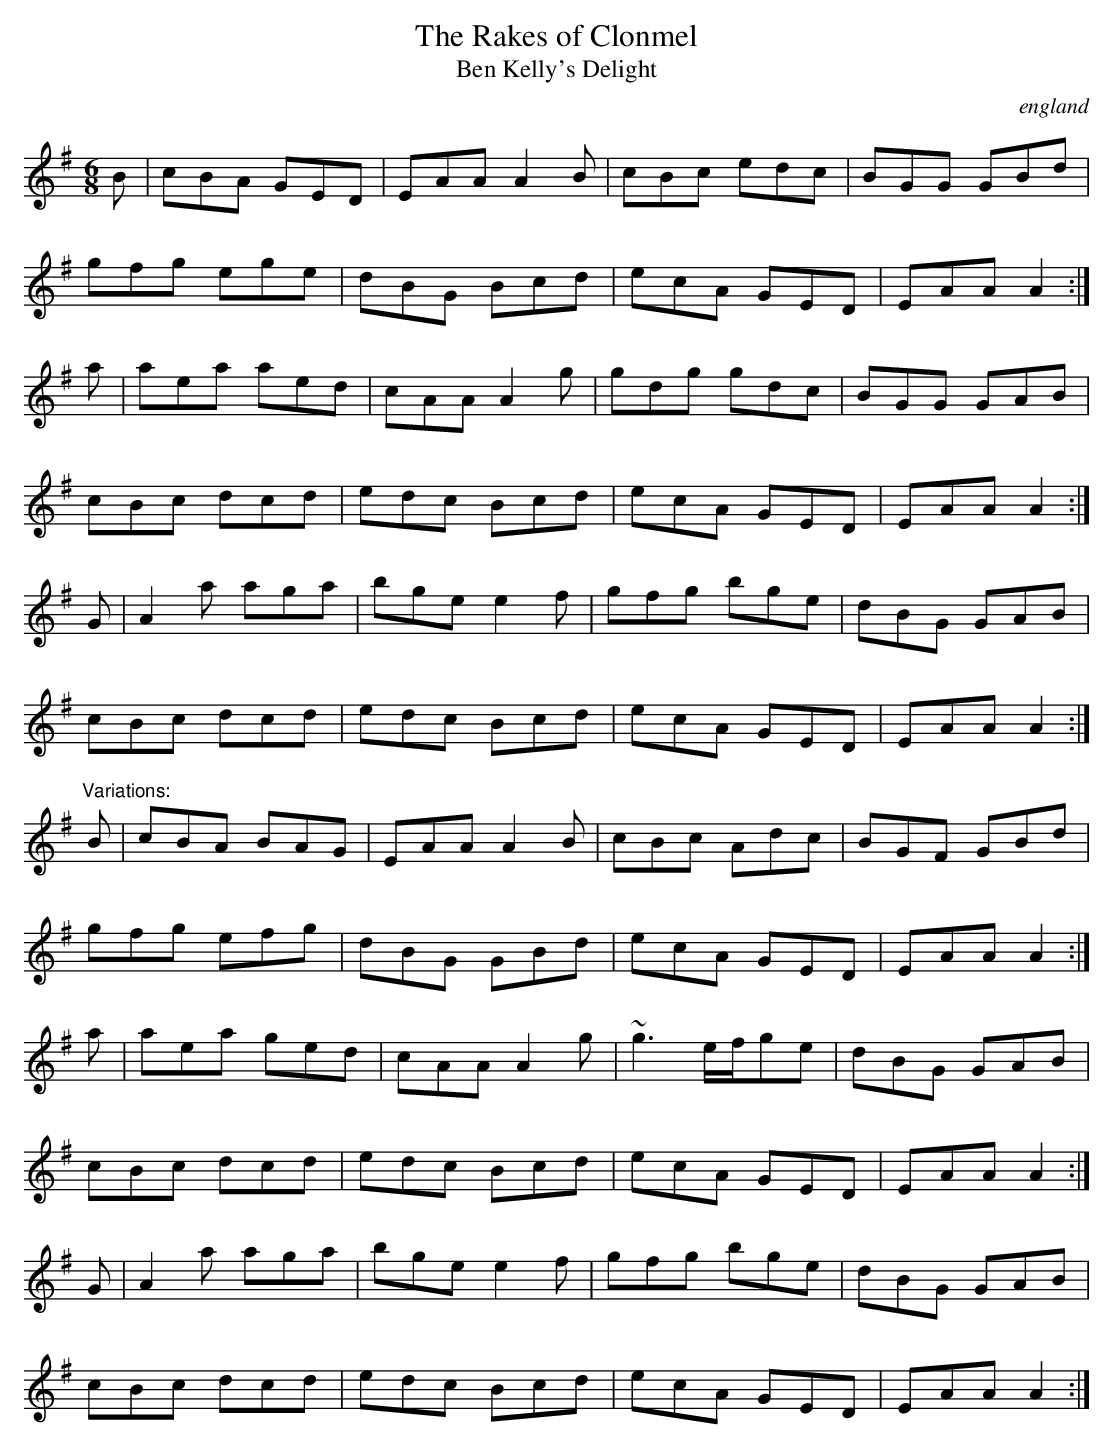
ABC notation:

X:1
T:Rakes of Clonmel, The
T:Ben Kelly's Delight
O:england
M:6/8
L:1/8
K:Ador
B|cBA GED|EAA A2B|cBc edc|BGG GBd|
gfg ege|dBG Bcd|ecA GED|EAA A2:|
a|aea aed|cAA A2g|gdg gdc|BGG GAB|
cBc dcd|edc Bcd|ecA GED|EAA A2:|
G|A2a aga|bge e2f|gfg bge|dBG GAB|
cBc dcd|edc Bcd|ecA GED|EAA A2:|
"Variations:"
B|cBA BAG|EAA A2B|cBc Adc|BGF GBd|
gfg efg|dBG GBd|ecA GED|EAA A2:|
a|aea ged|cAA A2g|~g3 e/f/ge|dBG GAB|
cBc dcd|edc Bcd|ecA GED|EAA A2:|
G|A2a aga|bge e2f|gfg bge|dBG GAB|
cBc dcd|edc Bcd|ecA GED|EAA A2:|
